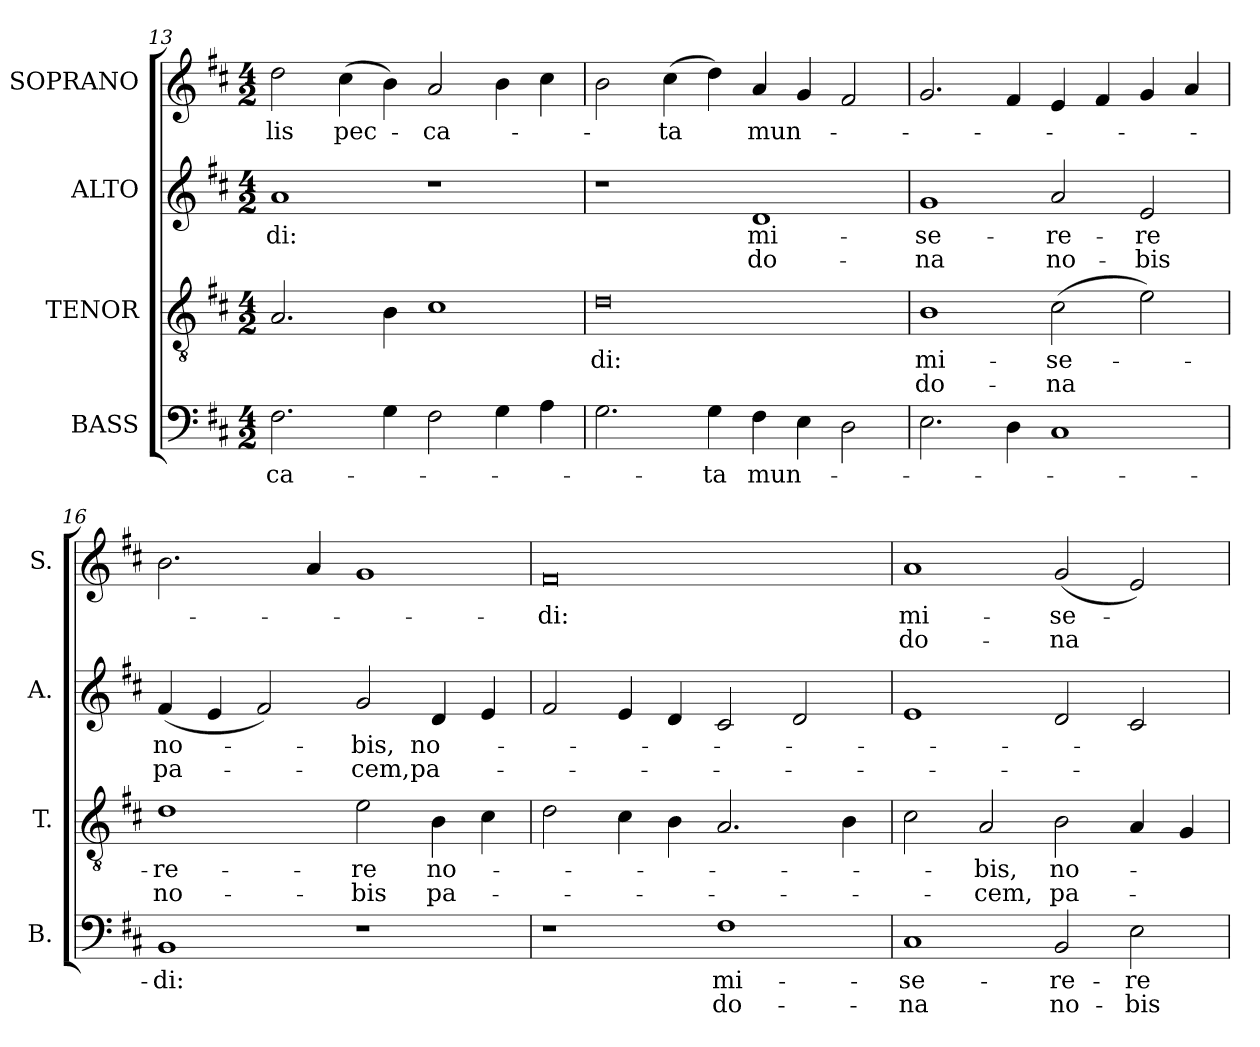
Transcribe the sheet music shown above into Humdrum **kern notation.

**kern	**text	**text	**kern	**text	**text	**kern	**text	**text	**kern	**text	**text
*part4	*part4	*part4	*part3	*part3	*part3	*part2	*part2	*part2	*part1	*part1	*part1
*staff4	*staff4	*staff4	*staff3	*staff3	*staff3	*staff2	*staff2	*staff2	*staff1	*staff1	*staff1
*I"BASS	*	*	*I"TENOR	*	*	*I"ALTO	*	*	*I"SOPRANO	*	*
*I'B.	*	*	*I'T.	*	*	*I'A.	*	*	*I'S.	*	*
*clefF4	*	*	*clefGv2	*	*	*clefG2	*	*	*clefG2	*	*
*	*	*	*ITrd7c12	*	*	*	*	*	*	*	*
*k[f#c#]	*	*	*k[f#c#]	*	*	*k[f#c#]	*	*	*k[f#c#]	*	*
*D:	*	*	*D:	*	*	*D:	*	*	*D:	*	*
*M4/2	*	*	*M4/2	*	*	*M4/2	*	*	*M4/2	*	*
=13	=13	=13	=13	=13	=13	=13	=13	=13	=13	=13	=13
!	!LO:LY:b:color=#000000	!	!	!	!	!	!	!	!	!	!
!	!	!	!	!	!	!	!LO:LY:b:color=#000000	!	!	!	!
!	!	!	!	!	!	!	!	!	!	!LO:LY:b:color=#000000	!
2.F#i\	-ca-	.	2.AAi/	.	.	1ai	-di:	.	2ddi\	-lis	.
!	!	!	!	!	!	!	!	!	!	!LO:LY:b:color=#000000	!
.	.	.	.	.	.	.	.	.	(4cc#i\	pec-	.
4Gi\	.	.	4BBi\	.	.	.	.	.	4bi\)	.	.
!	!	!	!	!	!	!	!	!	!	!LO:LY:b:color=#000000	!
2F#i\	.	.	1C#i	.	.	1r	.	.	2ai/	-ca-	.
4Gi\	.	.	.	.	.	.	.	.	4bi\	.	.
4Ai\	.	.	.	.	.	.	.	.	4cc#i\	.	.
!!LO:LB:g=z
=14	=14	=14	=14	=14	=14	=14	=14	=14	=14	=14	=14
!	!	!	!	!LO:LY:b:color=#000000	!	!	!	!	!	!	!
2.Gi\	.	.	0Di	-di:	.	1r	.	.	2bi\	.	.
!	!	!	!	!	!	!	!	!	!	!LO:LY:b:color=#000000	!
.	.	.	.	.	.	.	.	.	(4cc#i\	-ta	.
!	!LO:LY:b:color=#000000	!	!	!	!	!	!	!	!	!	!
4Gi\	-ta	.	.	.	.	.	.	.	4ddi\)	.	.
!	!LO:LY:b:color=#000000	!	!	!	!	!	!	!	!	!	!
!	!	!	!	!	!	!	!LO:LY:b:color=#000000	!LO:LY:b:color=#000000	!	!	!
!	!	!	!	!	!	!	!	!	!	!LO:LY:b:color=#000000	!
4F#i\	mun-	.	.	.	.	1di	mi-	do-	4ai/	mun-	.
4Ei\	.	.	.	.	.	.	.	.	4gi/	.	.
2Di\	.	.	.	.	.	.	.	.	2f#i/	.	.
=15	=15	=15	=15	=15	=15	=15	=15	=15	=15	=15	=15
!	!	!	!	!LO:LY:b:color=#000000	!LO:LY:b:color=#000000	!	!	!	!	!	!
!	!	!	!	!	!	!	!LO:LY:b:color=#000000	!LO:LY:b:color=#000000	!	!	!
2.Ei\	.	.	1BBi	mi-	do-	1gi	-se-	-na	2.gi/	.	.
4Di\	.	.	.	.	.	.	.	.	4f#i/	.	.
!	!	!	!	!LO:LY:b:color=#000000	!LO:LY:b:color=#000000	!	!	!	!	!	!
!	!	!	!	!	!	!	!LO:LY:b:color=#000000	!LO:LY:b:color=#000000	!	!	!
1C#i	.	.	(2C#i\	-se-	-na	2ai/	-re-	no-	4ei/	.	.
.	.	.	.	.	.	.	.	.	4f#i/	.	.
!	!	!	!	!	!	!	!LO:LY:b:color=#000000	!LO:LY:b:color=#000000	!	!	!
.	.	.	2Ei\)	.	.	2ei/	-re	-bis	4gi/	.	.
.	.	.	.	.	.	.	.	.	4ai/	.	.
=16	=16	=16	=16	=16	=16	=16	=16	=16	=16	=16	=16
!	!LO:LY:b:color=#000000	!	!	!	!	!	!	!	!	!	!
!	!	!	!	!LO:LY:b:color=#000000	!LO:LY:b:color=#000000	!	!	!	!	!	!
!	!	!	!	!	!	!	!LO:LY:b:color=#000000	!LO:LY:b:color=#000000	!	!	!
1BBi	-di:	.	1Di	-re-	no-	(4f#i/	no-	pa-	2.bi\	.	.
.	.	.	.	.	.	4ei/	.	.	.	.	.
.	.	.	.	.	.	2f#i/)	.	.	.	.	.
.	.	.	.	.	.	.	.	.	4ai/	.	.
!	!	!	!	!LO:LY:b:color=#000000	!LO:LY:b:color=#000000	!	!	!	!	!	!
!	!	!	!	!	!	!	!LO:LY:b:color=#000000	!LO:LY:b:color=#000000	!	!	!
1r	.	.	2Ei\	-re	-bis	2gi/	-bis,	-cem,	1gi	.	.
!	!	!	!	!LO:LY:b:color=#000000	!LO:LY:b:color=#000000	!	!	!	!	!	!
!	!	!	!	!	!	!	!LO:LY:b:color=#000000	!LO:LY:b:color=#000000	!	!	!
.	.	.	4BBi\	no-	pa-	4di/	no-	pa-	.	.	.
.	.	.	4C#i\	.	.	4ei/	.	.	.	.	.
=17	=17	=17	=17	=17	=17	=17	=17	=17	=17	=17	=17
!	!	!	!	!	!	!	!	!	!	!LO:LY:b:color=#000000	!
1r	.	.	2Di\	.	.	2f#i/	.	.	0f#i	-di:	.
.	.	.	4C#i\	.	.	4ei/	.	.	.	.	.
.	.	.	4BBi\	.	.	4di/	.	.	.	.	.
!	!LO:LY:b:color=#000000	!LO:LY:b:color=#000000	!	!	!	!	!	!	!	!	!
1F#i	mi-	do-	2.AAi/	.	.	2c#i/	.	.	.	.	.
.	.	.	.	.	.	2di/	.	.	.	.	.
.	.	.	4BBi\	.	.	.	.	.	.	.	.
=18	=18	=18	=18	=18	=18	=18	=18	=18	=18	=18	=18
!	!LO:LY:b:color=#000000	!LO:LY:b:color=#000000	!	!	!	!	!	!	!	!	!
!	!	!	!	!	!	!	!	!	!	!LO:LY:b:color=#000000	!LO:LY:b:color=#000000
1C#i	-se-	-na	2C#i\	.	.	1ei	.	.	1ai	mi-	do-
!	!	!	!	!LO:LY:b:color=#000000	!LO:LY:b:color=#000000	!	!	!	!	!	!
.	.	.	2AAi/	-bis,	-cem,	.	.	.	.	.	.
!	!LO:LY:b:color=#000000	!LO:LY:b:color=#000000	!	!	!	!	!	!	!	!	!
!	!	!	!	!LO:LY:b:color=#000000	!LO:LY:b:color=#000000	!	!	!	!	!	!
!	!	!	!	!	!	!	!	!	!	!LO:LY:b:color=#000000	!LO:LY:b:color=#000000
2BBi/	-re-	no-	2BBi\	no-	pa-	2di/	.	.	(2gi/	-se-	-na
!	!LO:LY:b:color=#000000	!LO:LY:b:color=#000000	!	!	!	!	!	!	!	!	!
2Ei\	-re	-bis	4AAi/	.	.	2c#i/	.	.	2ei/)	.	.
.	.	.	4GGi/	.	.	.	.	.	.	.	.
=	=	=	=	=	=	=	=	=	=	=	=
*-	*-	*-	*-	*-	*-	*-	*-	*-	*-	*-	*-
